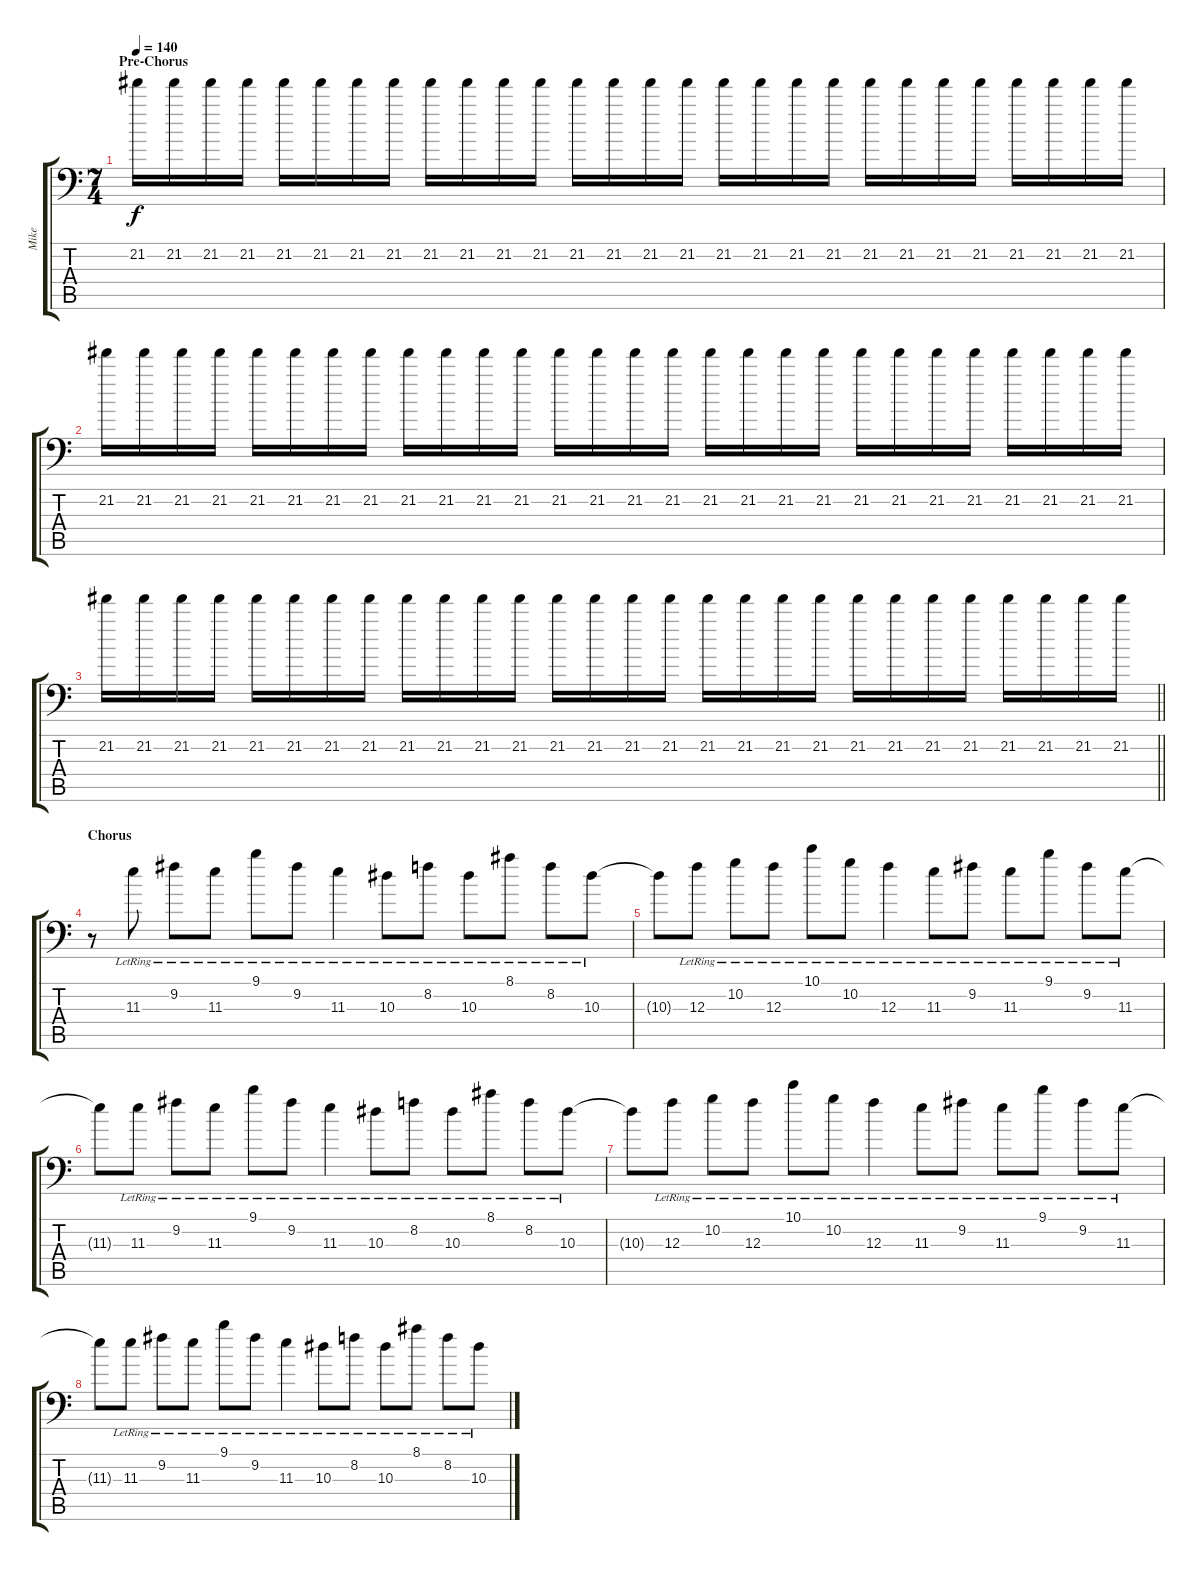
\track ("Mike" "Mike") {instrument overdrivenguitar}
\staff {score tabs}
\tuning (D4 A3 F3 C3 G2 G1) {hide}
\ts (7 4)
\section ("" "Pre-Chorus")
\tempo 140
\clef f4
\ks c
21.2.16{dy f} 21.2.16 21.2.16 21.2.16 21.2.16 21.2.16 21.2.16 21.2.16 21.2.16 21.2.16 21.2.16 21.2.16 21.2.16 21.2.16 21.2.16 21.2.16 21.2.16 21.2.16 21.2.16 21.2.16 21.2.16 21.2.16 21.2.16 21.2.16 21.2.16 21.2.16 21.2.16 21.2.16 |
21.2.16 21.2.16 21.2.16 21.2.16 21.2.16 21.2.16 21.2.16 21.2.16 21.2.16 21.2.16 21.2.16 21.2.16 21.2.16 21.2.16 21.2.16 21.2.16 21.2.16 21.2.16 21.2.16 21.2.16 21.2.16 21.2.16 21.2.16 21.2.16 21.2.16 21.2.16 21.2.16 21.2.16 |
\barLineRight lightlight
21.2.16 21.2.16 21.2.16 21.2.16 21.2.16 21.2.16 21.2.16 21.2.16 21.2.16 21.2.16 21.2.16 21.2.16 21.2.16 21.2.16 21.2.16 21.2.16 21.2.16 21.2.16 21.2.16 21.2.16 21.2.16 21.2.16 21.2.16 21.2.16 21.2.16 21.2.16 21.2.16 21.2.16 |
\section ("" "Chorus")
r.8{instrument overdrivenguitar} 11.3{lr}.8 9.2{lr}.8 11.3{lr}.8 9.1{lr}.8 9.2{lr}.8 11.3{lr}.4 10.3{lr}.8 8.2{lr}.8 10.3{lr}.8 8.1{lr}.8 8.2{lr}.8 10.3{lr}.8 |
10.3{t}.8 12.3{lr}.8 10.2{lr}.8 12.3{lr}.8 10.1{lr}.8 10.2{lr}.8 12.3{lr}.4 11.3{lr}.8 9.2{lr}.8 11.3{lr}.8 9.1{lr}.8 9.2{lr}.8 11.3{lr}.8 |
11.3{t}.8 11.3{lr}.8 9.2{lr}.8 11.3{lr}.8 9.1{lr}.8 9.2{lr}.8 11.3{lr}.4 10.3{lr}.8 8.2{lr}.8 10.3{lr}.8 8.1{lr}.8 8.2{lr}.8 10.3{lr}.8 |
10.3{t}.8 12.3{lr}.8 10.2{lr}.8 12.3{lr}.8 10.1{lr}.8 10.2{lr}.8 12.3{lr}.4 11.3{lr}.8 9.2{lr}.8 11.3{lr}.8 9.1{lr}.8 9.2{lr}.8 11.3{lr}.8 |
11.3{t}.8 11.3{lr}.8 9.2{lr}.8 11.3{lr}.8 9.1{lr}.8 9.2{lr}.8 11.3{lr}.4 10.3{lr}.8 8.2{lr}.8 10.3{lr}.8 8.1{lr}.8 8.2{lr}.8 10.3{lr}.8
